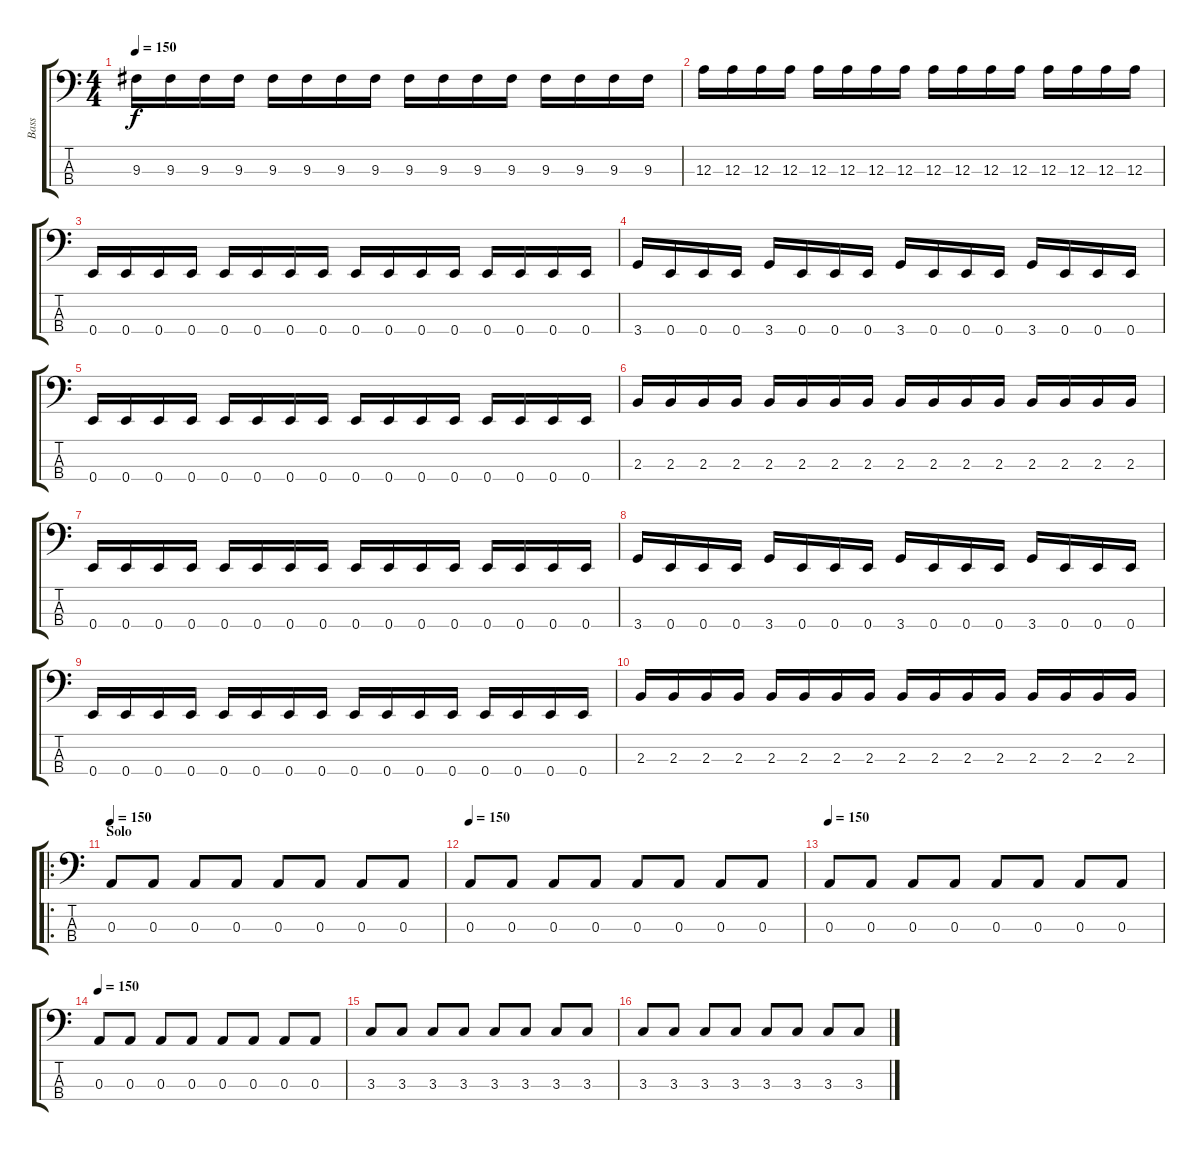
\track ("Bass" "Bass") {instrument electricbassfinger}
\staff {score tabs}
\tuning (G2 D2 A1 E1) {hide}
\ts (4 4)
\tempo 150
\clef f4
\ks c
9.3.16{dy f} 9.3.16 9.3.16 9.3.16 9.3.16 9.3.16 9.3.16 9.3.16 9.3.16 9.3.16 9.3.16 9.3.16 9.3.16 9.3.16 9.3.16 9.3.16 |
12.3.16 12.3.16 12.3.16 12.3.16 12.3.16 12.3.16 12.3.16 12.3.16 12.3.16 12.3.16 12.3.16 12.3.16 12.3.16 12.3.16 12.3.16 12.3.16 |
0.4.16 0.4.16 0.4.16 0.4.16 0.4.16 0.4.16 0.4.16 0.4.16 0.4.16 0.4.16 0.4.16 0.4.16 0.4.16 0.4.16 0.4.16 0.4.16 |
3.4.16 0.4.16 0.4.16 0.4.16 3.4.16 0.4.16 0.4.16 0.4.16 3.4.16 0.4.16 0.4.16 0.4.16 3.4.16 0.4.16 0.4.16 0.4.16 |
0.4.16 0.4.16 0.4.16 0.4.16 0.4.16 0.4.16 0.4.16 0.4.16 0.4.16 0.4.16 0.4.16 0.4.16 0.4.16 0.4.16 0.4.16 0.4.16 |
2.3.16 2.3.16 2.3.16 2.3.16 2.3.16 2.3.16 2.3.16 2.3.16 2.3.16 2.3.16 2.3.16 2.3.16 2.3.16 2.3.16 2.3.16 2.3.16 |
0.4.16 0.4.16 0.4.16 0.4.16 0.4.16 0.4.16 0.4.16 0.4.16 0.4.16 0.4.16 0.4.16 0.4.16 0.4.16 0.4.16 0.4.16 0.4.16 |
3.4.16 0.4.16 0.4.16 0.4.16 3.4.16 0.4.16 0.4.16 0.4.16 3.4.16 0.4.16 0.4.16 0.4.16 3.4.16 0.4.16 0.4.16 0.4.16 |
0.4.16 0.4.16 0.4.16 0.4.16 0.4.16 0.4.16 0.4.16 0.4.16 0.4.16 0.4.16 0.4.16 0.4.16 0.4.16 0.4.16 0.4.16 0.4.16 |
2.3.16 2.3.16 2.3.16 2.3.16 2.3.16 2.3.16 2.3.16 2.3.16 2.3.16 2.3.16 2.3.16 2.3.16 2.3.16 2.3.16 2.3.16 2.3.16 |
\ro
\section ("" "Solo ")
\tempo 150
0.3.8 0.3.8 0.3.8 0.3.8 0.3.8 0.3.8 0.3.8 0.3.8 |
\tempo 150
0.3.8 0.3.8 0.3.8 0.3.8 0.3.8 0.3.8 0.3.8 0.3.8 |
\tempo 150
0.3.8 0.3.8 0.3.8 0.3.8 0.3.8 0.3.8 0.3.8 0.3.8 |
\tempo 150
0.3.8 0.3.8 0.3.8 0.3.8 0.3.8 0.3.8 0.3.8 0.3.8 |
3.3.8 3.3.8 3.3.8 3.3.8 3.3.8 3.3.8 3.3.8 3.3.8 |
3.3.8 3.3.8 3.3.8 3.3.8 3.3.8 3.3.8 3.3.8 3.3.8
